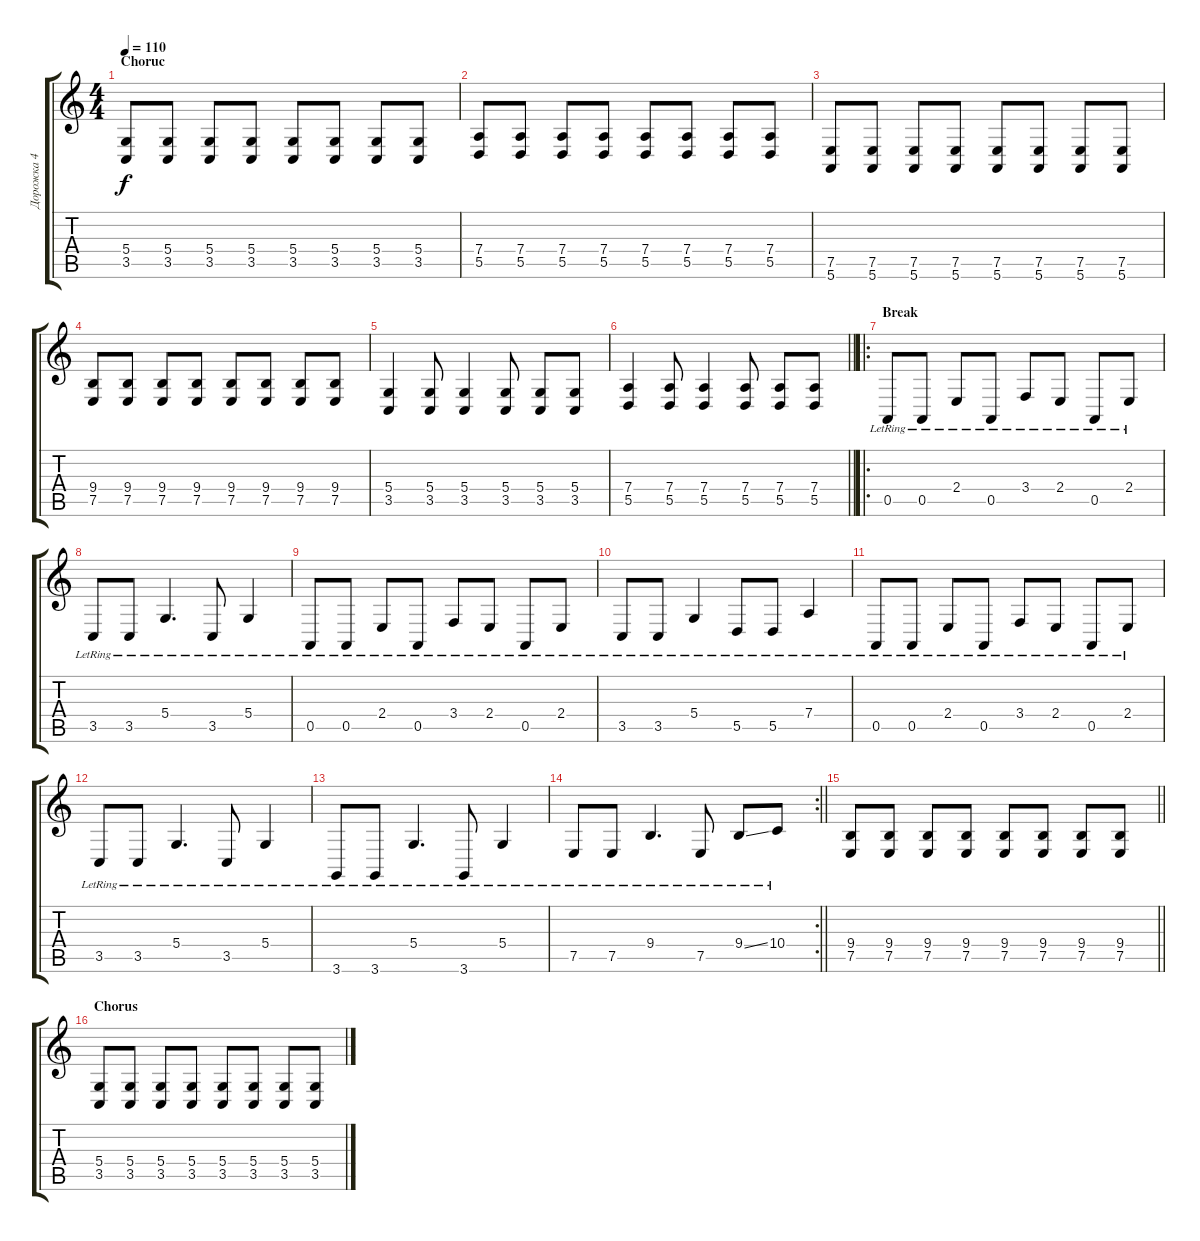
\track ("Дорожка 4" "Дорожка 4") {instrument synthvoice}
\staff {score tabs}
\tuning (E4 B3 G3 D3 A2 E2) {hide}
\ts (4 4)
\section ("" "Choruc")
\tempo 110
\clef g2
\ks c
(5.4 3.5).8{dy f} (5.4 3.5).8 (5.4 3.5).8 (5.4 3.5).8 (5.4 3.5).8 (5.4 3.5).8 (5.4 3.5).8 (5.4 3.5).8 |
(7.4 5.5).8 (7.4 5.5).8 (7.4 5.5).8 (7.4 5.5).8 (7.4 5.5).8 (7.4 5.5).8 (7.4 5.5).8 (7.4 5.5).8 |
(7.5 5.6).8 (7.5 5.6).8 (7.5 5.6).8 (7.5 5.6).8 (7.5 5.6).8 (7.5 5.6).8 (7.5 5.6).8 (7.5 5.6).8 |
(9.4 7.5).8 (9.4 7.5).8 (9.4 7.5).8 (9.4 7.5).8 (9.4 7.5).8 (9.4 7.5).8 (9.4 7.5).8 (9.4 7.5).8 |
(5.4 3.5).4 (5.4 3.5).8 (5.4 3.5).4 (5.4 3.5).8 (5.4 3.5).8 (5.4 3.5).8 |
\barLineRight lightlight
(7.4 5.5).4 (7.4 5.5).8 (7.4 5.5).4 (7.4 5.5).8 (7.4 5.5).8 (7.4 5.5).8 |
\ro
\section ("" "Break")
0.5{lr}.8 0.5{lr}.8 2.4{lr}.8 0.5{lr}.8 3.4{lr}.8 2.4{lr}.8 0.5{lr}.8 2.4{lr}.8 |
3.5{lr}.8 3.5{lr}.8 5.4{lr}.4{d} 3.5{lr}.8 5.4{lr}.4 |
0.5{lr}.8 0.5{lr}.8 2.4{lr}.8 0.5{lr}.8 3.4{lr}.8 2.4{lr}.8 0.5{lr}.8 2.4{lr}.8 |
3.5{lr}.8 3.5{lr}.8 5.4{lr}.4 5.5{lr}.8 5.5{lr}.8 7.4{lr}.4 |
0.5{lr}.8 0.5{lr}.8 2.4{lr}.8 0.5{lr}.8 3.4{lr}.8 2.4{lr}.8 0.5{lr}.8 2.4{lr}.8 |
3.5{lr}.8 3.5{lr}.8 5.4{lr}.4{d} 3.5{lr}.8 5.4{lr}.4 |
3.6{lr}.8 3.6{lr}.8 5.4{lr}.4{d} 3.6{lr}.8 5.4{lr}.4 |
\rc 2
\barLineRight lightlight
7.5{lr}.8 7.5{lr}.8 9.4{lr}.4{d} 7.5{lr}.8 9.4{ss lr}.8 10.4{lr}.8 |
\barLineRight lightlight
(9.4 7.5).8 (9.4 7.5).8 (9.4 7.5).8 (9.4 7.5).8 (9.4 7.5).8 (9.4 7.5).8 (9.4 7.5).8 (9.4 7.5).8 |
\section ("" "Chorus")
(5.4 3.5).8 (5.4 3.5).8 (5.4 3.5).8 (5.4 3.5).8 (5.4 3.5).8 (5.4 3.5).8 (5.4 3.5).8 (5.4 3.5).8
